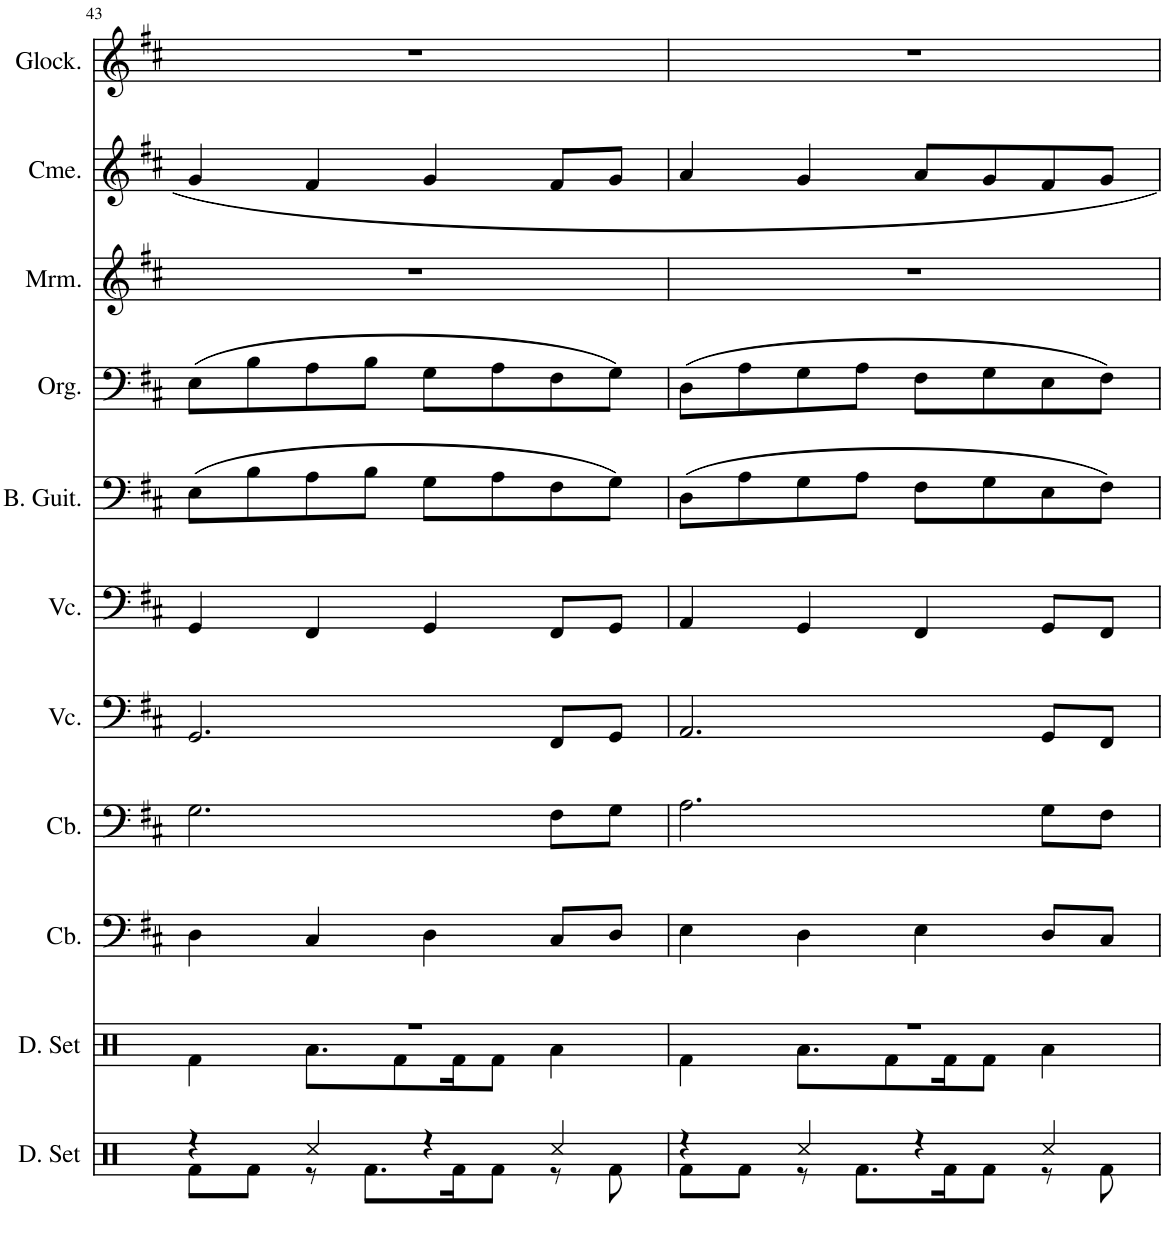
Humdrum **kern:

**kern	**kern	**kern	**kern	**kern	**kern	**kern	**kern	**kern	**kern	**kern
*part11	*part10	*part9	*part8	*part7	*part6	*part5	*part4	*part3	*part2	*part1
*staff11	*staff10	*staff9	*staff8	*staff7	*staff6	*staff5	*staff4	*staff3	*staff2	*staff1
*I"Drumset	*I"Drumset	*I"Contrabass	*I"Contrabass	*I"Violoncello	*I"Violoncello	*I"Bass Guitar	*I"Organ	*I"Marimba	*I"Chimes	*I"Glockenspiel
*I'D. Set	*I'D. Set	*I'Cb.	*I'Cb.	*I'Vc.	*I'Vc.	*I'B. Guit.	*I'Org.	*I'Mrm.	*I'Cme.	*I'Glock.
!!LO:PB:g=z
*clefX	*clefX	*clefF4	*clefF4	*clefF4	*clefF4	*clefF4	*clefF4	*clefG2	*clefG2	*clefG2
*	*	*Trd7c12	*Trd7c12	*	*	*Trd7c12	*	*	*	*Trd-14c-24
*k[]	*k[]	*k[f#c#]	*k[f#c#]	*k[f#c#]	*k[f#c#]	*k[f#c#]	*k[f#c#]	*k[f#c#]	*k[f#c#]	*k[f#c#]
*M4/4	*M4/4	*M4/4	*M4/4	*M4/4	*M4/4	*M4/4	*M4/4	*M4/4	*M4/4	*M4/4
=43	=43	=43	=43	=43	=43	=43	=43	=43	=43	=43
*^	*^	*	*	*	*	*	*	*	*	*
4r	8Rf\L	1r	4Rf\	4D\	2.G\	2.GG/	4GG/	(8E\L	(8E\L	1r	4g/	1r
.	8Rf\J	.	.	.	.	.	.	8B\	8B\	.	.	.
4Rcc/	8r	.	8.Ra\L	4C#/	.	.	4FF#/	8A\	8A\	.	4f#/	.
.	8.Rf\L	.	.	.	.	.	.	8B\J	8B\J	.	.	.
.	.	.	8Rf\	.	.	.	.	.	.	.	.	.
4r	.	.	.	4D\	.	.	4GG/	8G\L	8G\L	.	4g/	.
.	16Rf\K	.	16Rf\K	.	.	.	.	.	.	.	.	.
.	8Rf\J	.	8Rf\J	.	.	.	.	8A\	8A\	.	.	.
4Rcc/	8r	.	4Ra\	8C#/L	8F#\L	8FF#/L	8FF#/L	8F#\	8F#\	.	8f#/L	.
.	8Rf\	.	.	8D/J	8G\J	8GG/J	8GG/J	8G\J)	8G\J)	.	8g/J	.
=44	=44	=44	=44	=44	=44	=44	=44	=44	=44	=44	=44	=44
4r	8Rf\L	1r	4Rf\	4E\	2.A\	2.AA/	4AA/	(8D\L	(8D\L	1r	4a/	1r
.	8Rf\J	.	.	.	.	.	.	8A\	8A\	.	.	.
4Rcc/	8r	.	8.Ra\L	4D\	.	.	4GG/	8G\	8G\	.	4g/	.
.	8.Rf\L	.	.	.	.	.	.	8A\J	8A\J	.	.	.
.	.	.	8Rf\	.	.	.	.	.	.	.	.	.
4r	.	.	.	4E\	.	.	4FF#/	8F#\L	8F#\L	.	8a/L	.
.	16Rf\K	.	16Rf\K	.	.	.	.	.	.	.	.	.
.	8Rf\J	.	8Rf\J	.	.	.	.	8G\	8G\	.	8g/	.
4Rcc/	8r	.	4Ra\	8D/L	8G\L	8GG/L	8GG/L	8E\	8E\	.	8f#/	.
.	8Rf\	.	.	8C#/J	8F#\J	8FF#/J	8FF#/J	8F#\J)	8F#\J)	.	8g/J	.
*v	*v	*	*	*	*	*	*	*	*	*	*	*
*	*v	*v	*	*	*	*	*	*	*	*	*
=	=	=	=	=	=	=	=	=	=	=
*-	*-	*-	*-	*-	*-	*-	*-	*-	*-	*-
